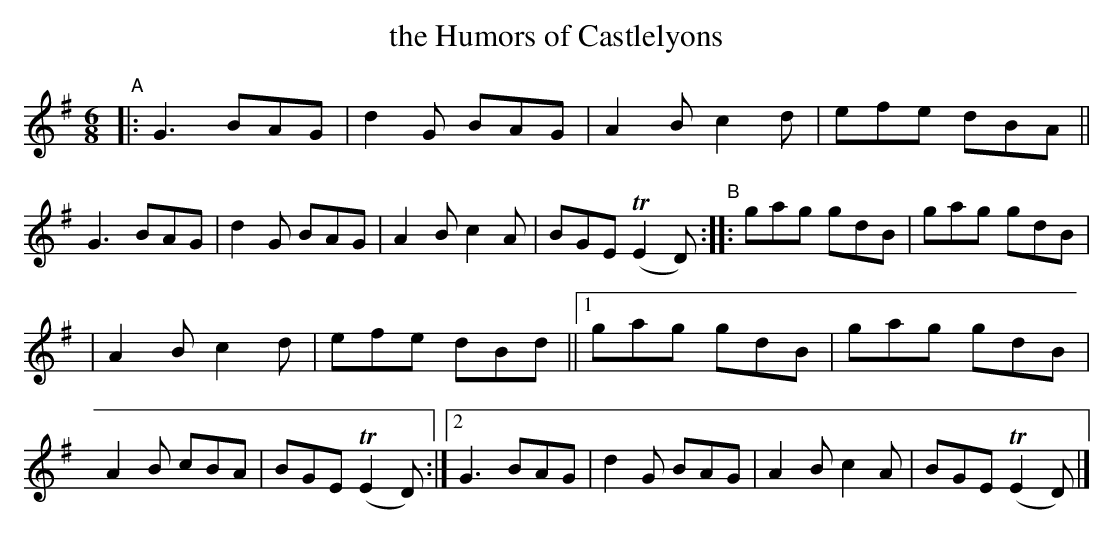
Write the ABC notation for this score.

X:1
T: the Humors of Castlelyons
M: 6/8
L: 1/8
K: G
"^A"\
|: G3 BAG | d2G BAG | A2B c2d | efe dBA \
|| G3 BAG | d2G BAG | A2B c2A | BGE (TE2D) \
"^B"\
:: gag gdB | gag gdB |
| A2B c2d | efe dBd ||\
[1 gag gdB | gag gdB | A2B cBA | BGE (TE2D) :|\
[2 G3 BAG | d2G BAG | A2B c2A | BGE (TE2D) |]
